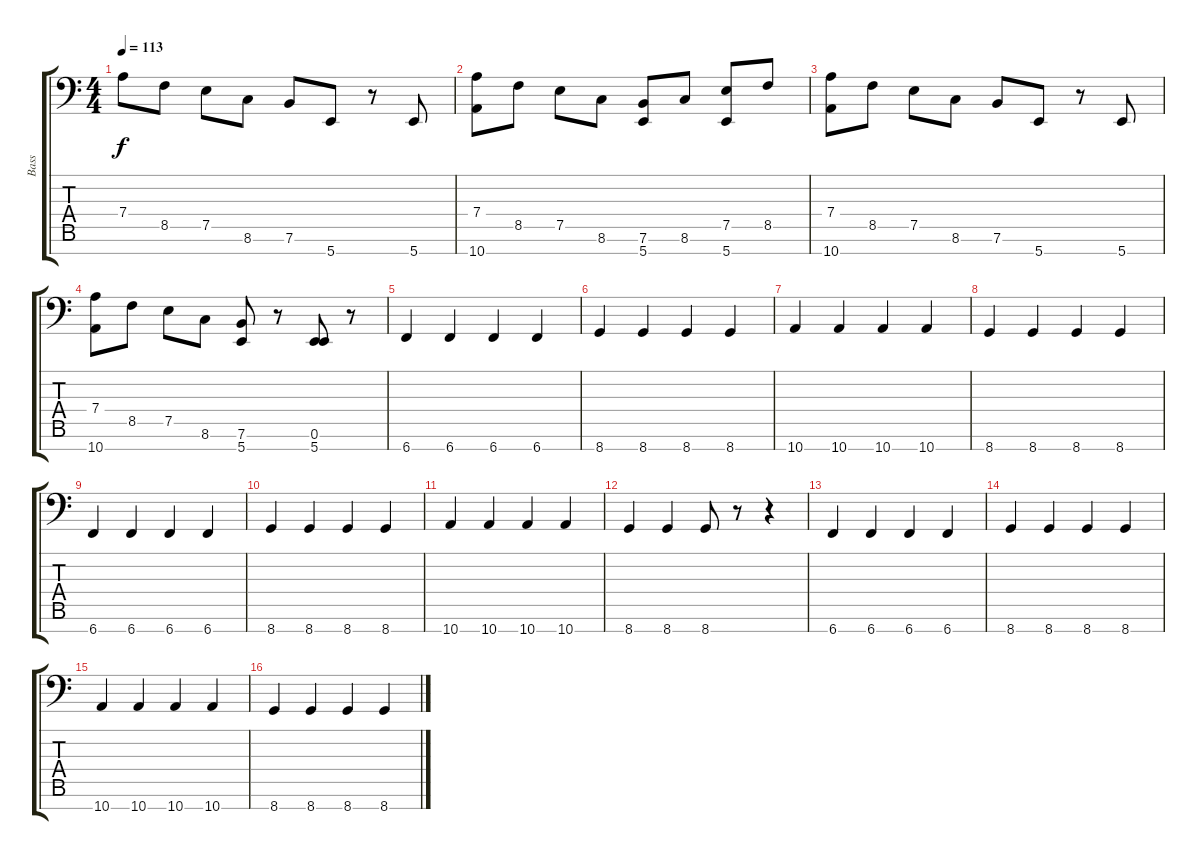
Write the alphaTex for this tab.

\track ("Bass" "Bass") {instrument slapbass1}
\staff {score tabs}
\tuning (E3 B2 G2 D2 A1 E1 B0) {hide}
\ts (4 4)
\tempo 113
\clef f4
\ks c
7.4.8{dy f} 8.5.8 7.5.8 8.6.8 7.6.8 5.7.8 r.8 5.7.8 |
(7.4 10.7).8 8.5.8 7.5.8 8.6.8 (7.6 5.7).8 8.6.8 (7.5 5.7).8 8.5.8 |
(7.4 10.7).8 8.5.8 7.5.8 8.6.8 7.6.8 5.7.8 r.8 5.7.8 |
(7.4 10.7).8 8.5.8 7.5.8 8.6.8 (7.6 5.7).8 r.8 (0.6 5.7).8 r.8 |
6.7.4{instrument electricbasspick} 6.7.4 6.7.4 6.7.4 |
8.7.4 8.7.4 8.7.4 8.7.4 |
10.7.4 10.7.4 10.7.4 10.7.4 |
8.7.4 8.7.4 8.7.4 8.7.4 |
6.7.4 6.7.4 6.7.4 6.7.4 |
8.7.4 8.7.4 8.7.4 8.7.4 |
10.7.4 10.7.4 10.7.4 10.7.4 |
8.7.4 8.7.4 8.7.8 r.8 r.4 |
6.7.4 6.7.4 6.7.4 6.7.4 |
8.7.4 8.7.4 8.7.4 8.7.4 |
10.7.4 10.7.4 10.7.4 10.7.4 |
8.7.4 8.7.4 8.7.4 8.7.4
